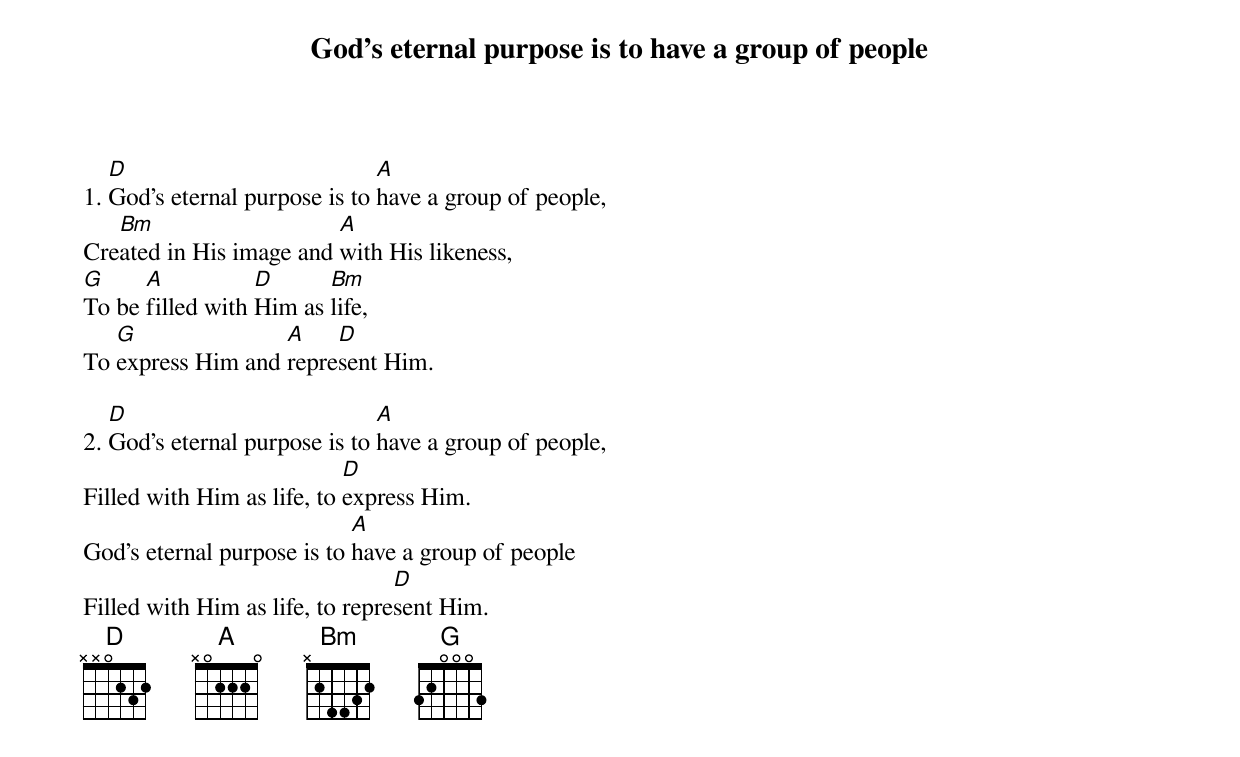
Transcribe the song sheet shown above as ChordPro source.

{t:God's eternal purpose is to have a group of people}

1. [D]God's eternal purpose is to [A]have a group of people,
Cre[Bm]ated in His image and [A]with His likeness,
[G]To be [A]filled with [D]Him as [Bm]life,
To [G]express Him and [A]repre[D]sent Him.

2. [D]God's eternal purpose is to [A]have a group of people,
Filled with Him as life, to [D]express Him.
God's eternal purpose is to [A]have a group of people
Filled with Him as life, to repre[D]sent Him.
